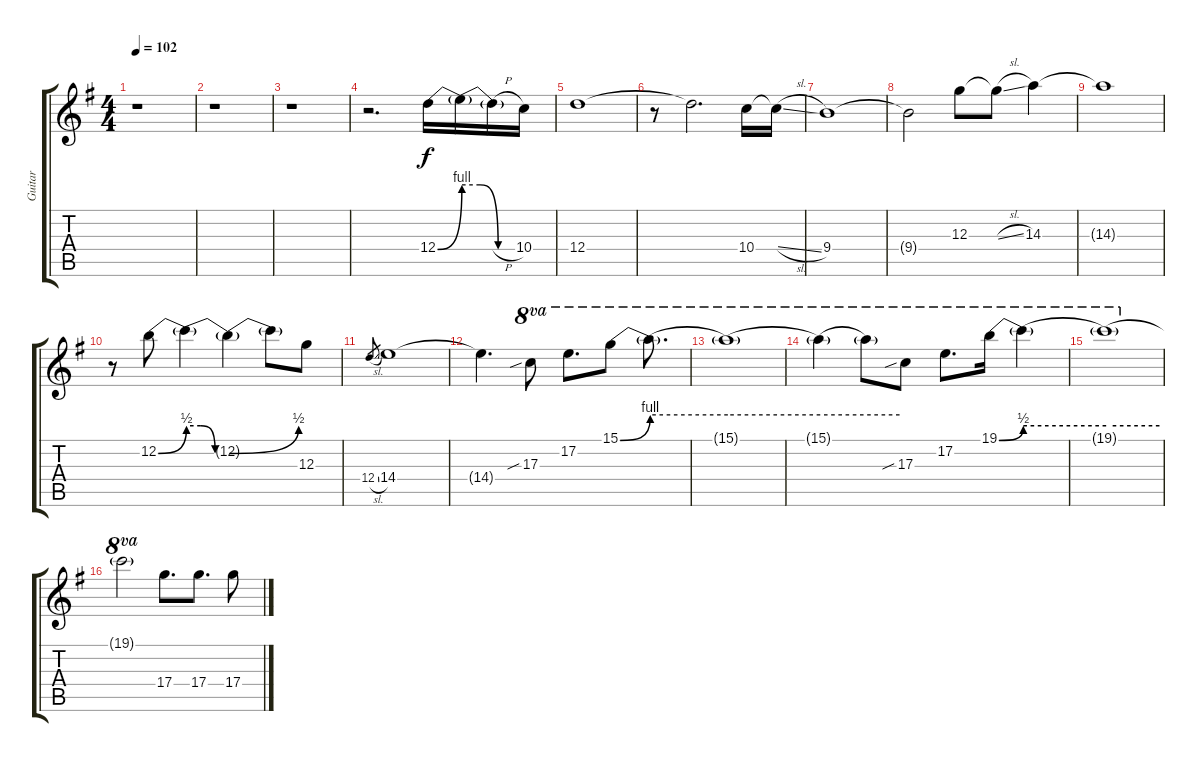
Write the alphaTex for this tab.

\track ("Guitar" "Guitar") {instrument electricguitarjazz}
\staff {score tabs}
\tuning (E4 B3 G3 D3 A2 E2) {hide}
\ts (4 4)
\tempo 102
\clef g2
\ks g
r.1{dy f instrument electricguitarjazz} |
r.1 |
r.1 |
r.2{d} 12.4{be (bend 0 0 60 4)}.16 12.4{be (custom 0 4 20 4 40 0 60 0) t}.16 12.4{h t}.16 10.4.16 |
12.4.1 |
r.8 12.4{t}.2{d} 10.4.16 10.4{sl t}.16 |
9.4.1 |
9.4{t}.2 12.3.8 12.3{sl t}.8 14.3.4 |
14.3{t}.1 |
r.8 12.2{be (bend 0 0 60 2)}.8 12.2{be (custom 0 2 20 2 40 0 60 0) t}.4 12.2{be (bend 0 0 60 2) t}.4 12.2{t}.8 12.3.8 |
12.4{sl}.8{gr} 14.4.1 |
14.4{t}.4{d} 17.3{sib}.8{ot 8va} 17.2.8{d ot 8va} 15.1{be (bend 0 0 60 4)}.8{ot 8va} 15.1{be (hold 0 4 60 4) t}.8{d ot 8va} |
15.1{be (hold 0 4 60 4) t}.1{ot 8va} |
15.1{be (hold 0 4 60 4) t}.4{ot 8va} 15.1{t}.8{ot 8va} 17.3{sib}.8{ot 8va} 17.2.8{d ot 8va} 19.1{be (bend 0 0 60 2)}.16{ot 8va} 19.1{be (hold 0 2 60 2) t}.4{ot 8va} |
19.1{be (hold 0 2 60 2) t}.1{ot 8va} |
19.1{t}.2{ot 8va} 17.4.8{d} 17.4.8{d} 17.4.8
